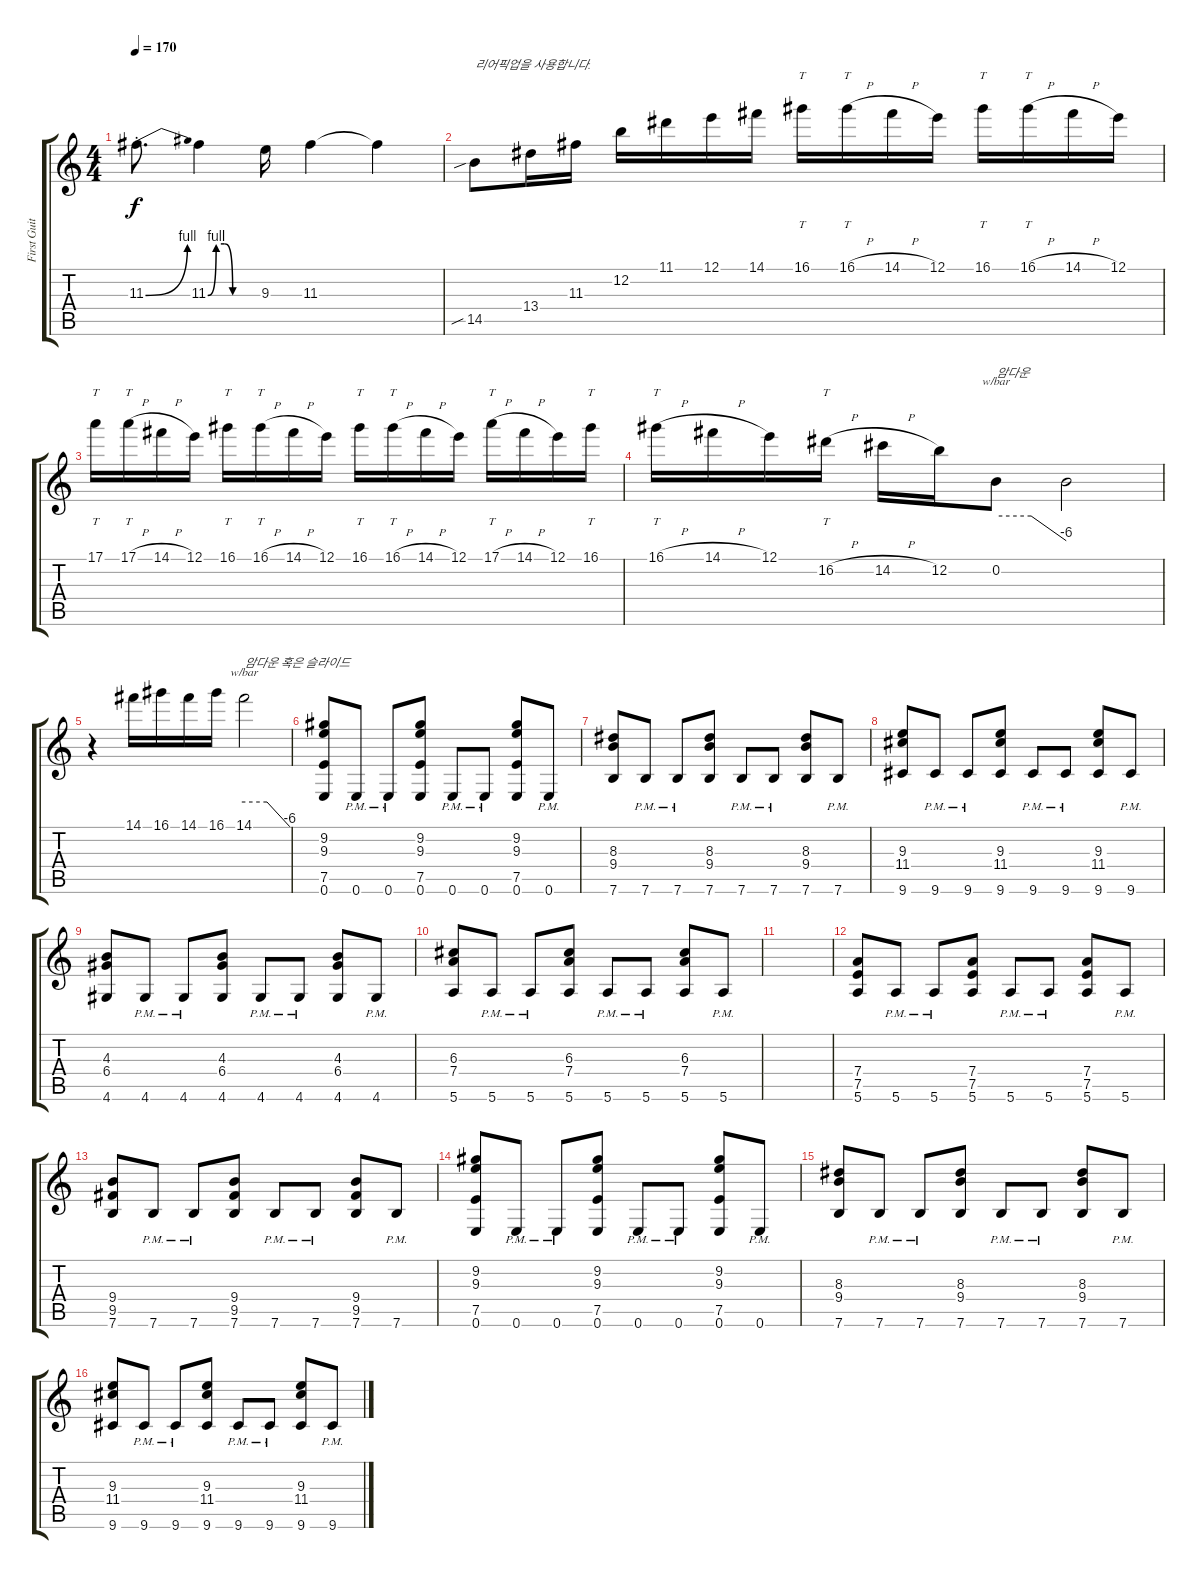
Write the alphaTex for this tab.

\track ("First Guitar" "First Guit") {instrument distortionguitar}
\staff {score tabs}
\tuning (E4 B3 G3 D3 A2 E2) {hide}
\ts (4 4)
\tempo 170
\clef g2
\ks c
11.3{be (bend 0 0 60 4) st}.8{d dy f} 11.3{be (custom 0 0 10 4 20 4 30 0 60 0)}.4 9.3.16 11.3.4 11.3{t}.4 |
14.5{sib}.8{txt "리어픽업을 사용합니다."} 13.4.16 11.3.16 12.2.16 11.1.16 12.1.16 14.1.16 16.1.16{tt} 16.1{h}.16{tt} 14.1{h}.16 12.1.16 16.1.16{tt} 16.1{h}.16{tt} 14.1{h}.16 12.1.16 |
17.1.16{tt} 17.1{h}.16{tt} 14.1{h}.16 12.1.16 16.1.16{tt} 16.1{h}.16{tt} 14.1{h}.16 12.1.16 16.1.16{tt} 16.1{h}.16{tt} 14.1{h}.16 12.1.16 17.1{h}.16{tt} 14.1{h}.16 12.1.16 16.1.16{tt} |
16.1{h}.16{tt} 14.1{h}.16 12.1.16 16.2{h}.16{tt} 14.2{h}.16 12.2.16 0.2.8{tbe (custom default 0 0 30 0 60 -24) txt "암다운"} 0.2{t}.2 |
r.4 14.1.16 16.1.16 14.1.16 16.1.16 14.1.2{tbe (custom default 0 0 30 0 60 -24) txt "암다운 혹은 슬라이드"} |
(9.2 9.3 7.5 0.6).8 0.6{pm}.8 0.6{pm}.8 (9.2 9.3 7.5 0.6).8 0.6{pm}.8 0.6{pm}.8 (9.2 9.3 7.5 0.6).8 0.6{pm}.8 |
(8.3 9.4 7.6).8 7.6{pm}.8 7.6{pm}.8 (8.3 9.4 7.6).8 7.6{pm}.8 7.6{pm}.8 (8.3 9.4 7.6).8 7.6{pm}.8 |
(9.3 11.4 9.6).8 9.6{pm}.8 9.6{pm}.8 (9.3 11.4 9.6).8 9.6{pm}.8 9.6{pm}.8 (9.3 11.4 9.6).8 9.6{pm}.8 |
(4.3 6.4 4.6).8 4.6{pm}.8 4.6{pm}.8 (4.3 6.4 4.6).8 4.6{pm}.8 4.6{pm}.8 (4.3 6.4 4.6).8 4.6{pm}.8 |
(6.3 7.4 5.6).8 5.6{pm}.8 5.6{pm}.8 (6.3 7.4 5.6).8 5.6{pm}.8 5.6{pm}.8 (6.3 7.4 5.6).8 5.6{pm}.8 |
|
(7.4 7.5 5.6).8 5.6{pm}.8 5.6{pm}.8 (7.4 7.5 5.6).8 5.6{pm}.8 5.6{pm}.8 (7.4 7.5 5.6).8 5.6{pm}.8 |
(9.4 9.5 7.6).8 7.6{pm}.8 7.6{pm}.8 (9.4 9.5 7.6).8 7.6{pm}.8 7.6{pm}.8 (9.4 9.5 7.6).8 7.6{pm}.8 |
(9.2 9.3 7.5 0.6).8 0.6{pm}.8 0.6{pm}.8 (9.2 9.3 7.5 0.6).8 0.6{pm}.8 0.6{pm}.8 (9.2 9.3 7.5 0.6).8 0.6{pm}.8 |
(8.3 9.4 7.6).8 7.6{pm}.8 7.6{pm}.8 (8.3 9.4 7.6).8 7.6{pm}.8 7.6{pm}.8 (8.3 9.4 7.6).8 7.6{pm}.8 |
(9.3 11.4 9.6).8 9.6{pm}.8 9.6{pm}.8 (9.3 11.4 9.6).8 9.6{pm}.8 9.6{pm}.8 (9.3 11.4 9.6).8 9.6{pm}.8
